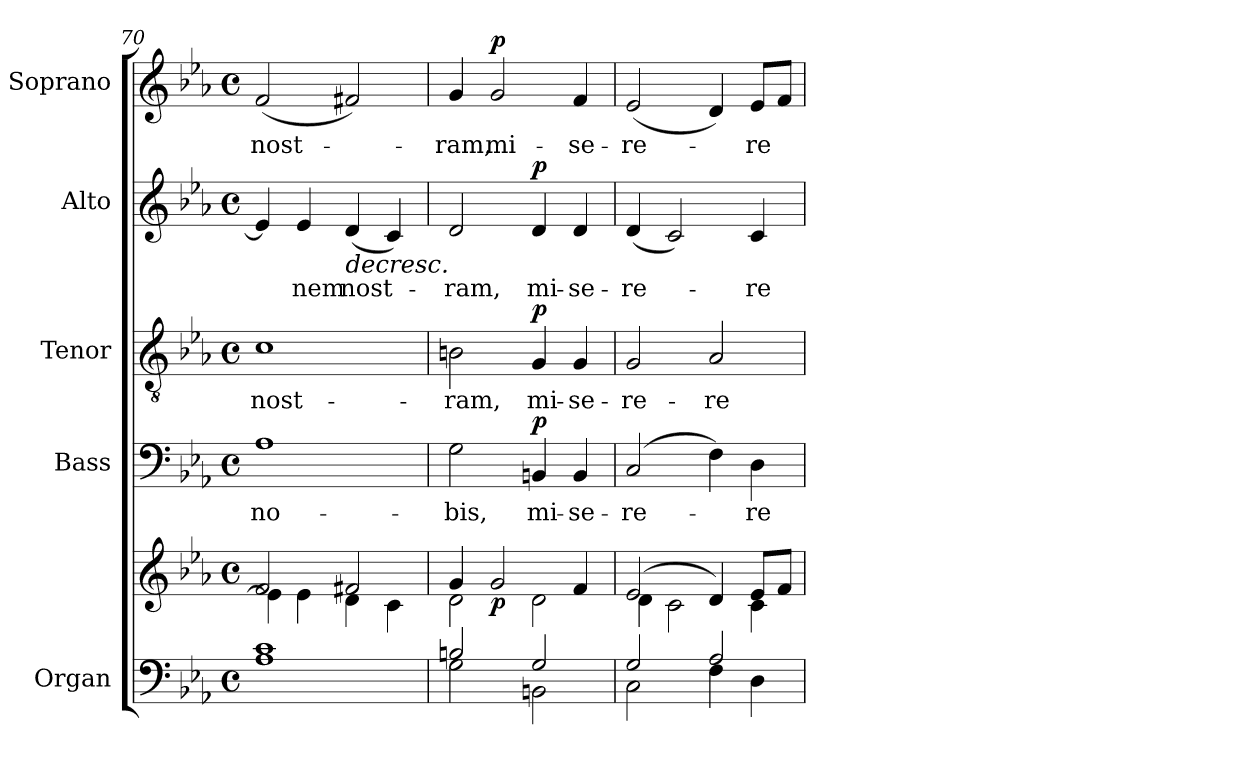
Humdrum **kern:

**kern	**kern	**dynam	**kern	**text	**dynam	**kern	**text	**dynam	**kern	**text	**dynam	**kern	**text	**dynam
*part5	*part5	*part5	*part4	*part4	*part4	*part3	*part3	*part3	*part2	*part2	*part2	*part1	*part1	*part1
*staff6	*staff5	*staff5/6	*staff4	*staff4	*staff4	*staff3	*staff3	*staff3	*staff2	*staff2	*staff2	*staff1	*staff1	*staff1
*I"Organ	*	*	*I"Bass	*	*	*I"Tenor	*	*	*I"Alto	*	*	*I"Soprano	*	*
*I'Org.	*	*	*I'B.	*	*	*I'T.	*	*	*I'A.	*	*	*I'S.	*	*
*clefF4	*clefG2	*	*clefF4	*	*	*clefGv2	*	*	*clefG2	*	*	*clefG2	*	*
*k[b-e-a-]	*k[b-e-a-]	*	*k[b-e-a-]	*	*	*k[b-e-a-]	*	*	*k[b-e-a-]	*	*	*k[b-e-a-]	*	*
*E-:	*E-:	*	*E-:	*	*	*E-:	*	*	*E-:	*	*	*E-:	*	*
*M4/4	*M4/4	*	*M4/4	*	*	*M4/4	*	*	*M4/4	*	*	*M4/4	*	*
*met(c)	*met(c)	*	*met(c)	*	*	*met(c)	*	*	*met(c)	*	*	*met(c)	*	*
=70	=70	=70	=70	=70	=70	=70	=70	=70	=70	=70	=70	=70	=70	=70
*^	*^	*	*	*	*	*	*	*	*	*	*	*	*	*
!	!	!	!	!	!	!LO:LY:b	!	!	!LO:LY:b	!	!	!	!	!	!LO:LY:b	!
1c	1A-	2f/	4e-\]	.	1A-	no-	.	1c	nost-	.	4e-/]	.	.	(<2f/	nost-	.
!	!	!	!	!	!	!	!	!	!	!	!	!LO:LY:b	!	!	!	!
.	.	.	4e-\	.	.	.	.	.	.	.	4e-/	-nem	.	.	.	.
!	!	!	!	!	!	!	!	!	!	!	!	!LO:LY:b	!LO:HP:b	!	!	!
.	.	2f#X/	4d\	.	.	.	.	.	.	.	(<4d/	nost-	>	2f#X/)	.	.
.	.	.	4c\	.	.	.	.	.	.	.	4c/)	.	.	.	.	.
=71	=71	=71	=71	=71	=71	=71	=71	=71	=71	=71	=71	=71	=71	=71	=71	=71
!	!	!	!	!	!	!LO:LY:b	!	!	!LO:LY:b	!	!	!LO:LY:b	!	!	!LO:LY:b	!
2Bn/	2G\	4g/	2d\	.	2G\	-bis,	.	2Bn\	-ram,	.	2d/	-ram,	.	4g/	-ram,	.
!	!	!	!	!LO:DY:b	!	!	!	!	!	!	!	!	!	!	!LO:LY:b	!LO:DY:a
.	.	2g/	.	p	.	.	.	.	.	.	.	.	.	2g/	mi-	p
!	!	!	!	!	!	!LO:LY:b	!LO:DY:a	!	!LO:LY:b	!LO:DY:a	!	!LO:LY:b	!LO:DY:a	!	!	!
2G/	2BBn\	.	2d\	.	4BBn/	mi-	p	4G/	mi-	p	4d/	mi-	p	.	.	.
!	!	!	!	!	!	!LO:LY:b	!	!	!LO:LY:b	!	!	!LO:LY:b	!	!	!LO:LY:b	!
.	.	4f/	.	.	4BB/	-se-	.	4G/	-se-	.	4d/	-se-	.	4f/	-se-	.
=72	=72	=72	=72	=72	=72	=72	=72	=72	=72	=72	=72	=72	=72	=72	=72	=72
!	!	!	!	!	!	!LO:LY:b	!	!	!LO:LY:b	!	!	!LO:LY:b	!	!	!LO:LY:b	!
2G/	2C\	(>2e-/	4d\	.	(>2C/	-re-	.	2G/	-re-	.	(<4d/	-re-	.	(<2e-/	-re-	.
.	.	.	2c\	.	.	.	.	.	.	.	2c/)	.	.	.	.	.
!	!	!	!	!	!	!	!	!	!LO:LY:b	!	!	!	!	!	!	!
2A-/	4F\	4d/)	.	.	4F\)	.	.	2A-/	-re	.	.	.	.	4d/)	.	.
!	!	!	!	!	!	!LO:LY:b	!	!	!	!	!	!LO:LY:b	!	!	!LO:LY:b	!
.	4D\	8e-/L	4c\	.	4D\	-re	.	.	.	.	4c/	-re	.	8e-/L	-re	.
.	.	8f/J	.	.	.	.	.	.	.	.	.	.	.	8f/J	.	.
*v	*v	*	*	*	*	*	*	*	*	*	*	*	*	*	*	*
*	*v	*v	*	*	*	*	*	*	*	*	*	*	*	*	*
.	.	.	.	.	.	.	.	.	.	.	]	.	.	.
=	=	=	=	=	=	=	=	=	=	=	=	=	=	=
*-	*-	*-	*-	*-	*-	*-	*-	*-	*-	*-	*-	*-	*-	*-
